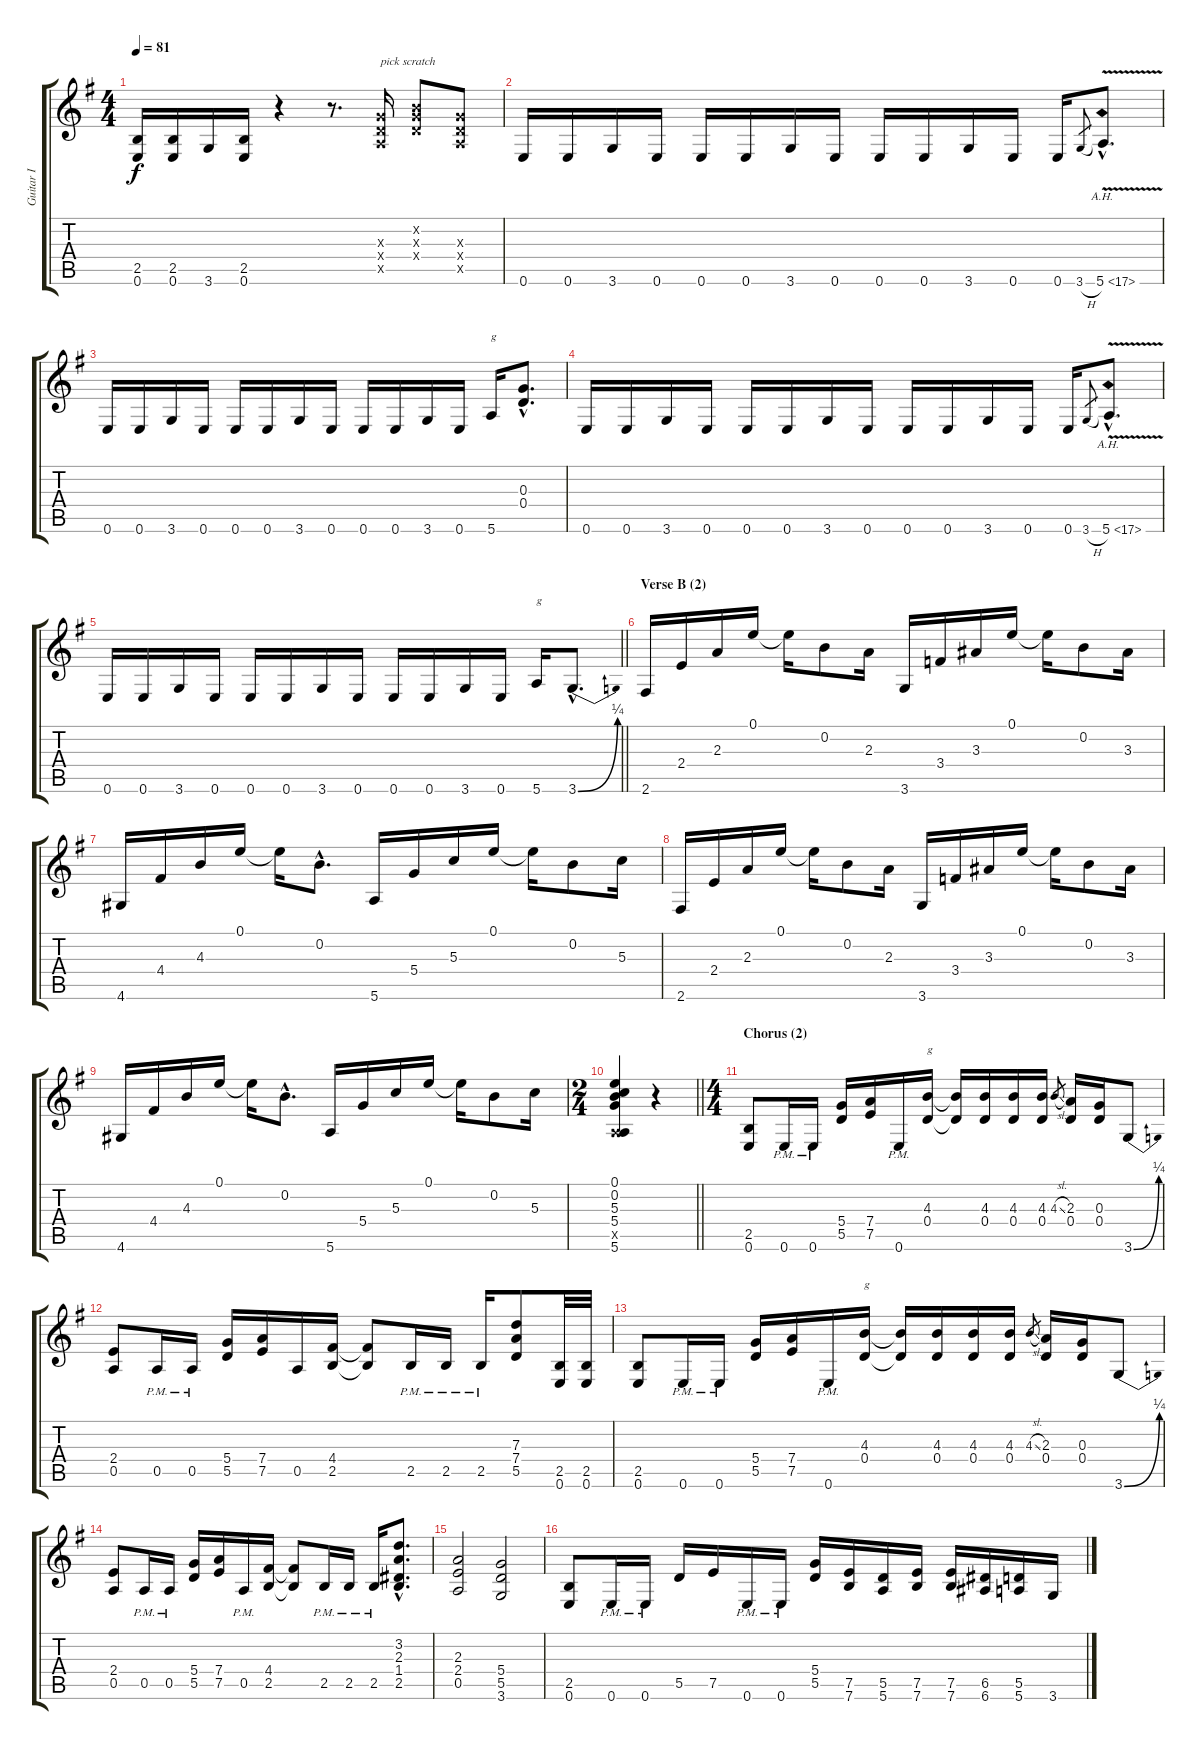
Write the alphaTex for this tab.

\track ("Guitar I" "Guitar I") {instrument distortionguitar}
\staff {score tabs}
\tuning (E4 B3 G3 D3 A2 E2) {hide}
\ts (4 4)
\tempo 81
\clef g2
\ks g
(2.5 0.6).16{dy f} (2.5 0.6).16 3.6.16 (2.5 0.6).16 r.4 r.8{d} (0.3{x} 0.4{x} 0.5{x}).16{txt "pick scratch"} (0.2{x} 0.3{x} 0.4{x}).8 (0.3{x} 0.4{x} 0.5{x}).8 |
0.6.16 0.6.16 3.6.16 0.6.16 0.6.16 0.6.16 3.6.16 0.6.16 0.6.16 0.6.16 3.6.16 0.6.16 0.6.16 3.6{h}.8{gr} 5.6{ah 12 v hac}.8{d} |
0.6.16 0.6.16 3.6.16 0.6.16 0.6.16 0.6.16 3.6.16 0.6.16 0.6.16 0.6.16 3.6.16 0.6.16 5.6.16{txt "g"} (0.3{hac} 0.4{hac}).8{d} |
0.6.16 0.6.16 3.6.16 0.6.16 0.6.16 0.6.16 3.6.16 0.6.16 0.6.16 0.6.16 3.6.16 0.6.16 0.6.16 3.6{h}.8{gr} 5.6{ah 12 v hac}.8{d} |
\barLineRight lightlight
0.6.16 0.6.16 3.6.16 0.6.16 0.6.16 0.6.16 3.6.16 0.6.16 0.6.16 0.6.16 3.6.16 0.6.16 5.6.16{txt "g"} 3.6{be (bend 0 0 60 1) hac}.8{d} |
\section ("" "Verse B (2)")
2.6.16 2.4.16 2.3.16 0.1.16 0.1{t}.16 0.2.8 2.3.16 3.6.16 3.4.16 3.3.16 0.1.16 0.1{t}.16 0.2.8 3.3.16 |
4.6.16 4.4.16 4.3.16 0.1.16 0.1{t}.16 0.2{hac}.8{d} 5.6.16 5.4.16 5.3.16 0.1.16 0.1{t}.16 0.2.8 5.3.16 |
2.6.16 2.4.16 2.3.16 0.1.16 0.1{t}.16 0.2.8 2.3.16 3.6.16 3.4.16 3.3.16 0.1.16 0.1{t}.16 0.2.8 3.3.16 |
4.6.16 4.4.16 4.3.16 0.1.16 0.1{t}.16 0.2{hac}.8{d} 5.6.16 5.4.16 5.3.16 0.1.16 0.1{t}.16 0.2.8 5.3.16 |
\ts (2 4)
\barLineRight lightlight
(0.1 0.2 5.3 5.4 0.5{x} 5.6).4 r.4 |
\ts (4 4)
\section ("" "Chorus (2)")
(2.5 0.6).8 0.6{pm}.16 0.6{pm}.16 (5.4 5.5).16 (7.4 7.5).16 0.6{pm}.16 (4.3 0.4).16{txt "g"} (4.3{t} 0.4{t}).16 (4.3 0.4).16 (4.3 0.4).16 (4.3 0.4).16 4.3{sl}.8{gr} (2.3 0.4).16 (0.3 0.4).16 3.6{be (bend 0 0 60 1)}.8 |
(2.4 0.5).8 0.5{pm}.16 0.5{pm}.16 (5.4 5.5).16 (7.4 7.5).16 0.5.16 (4.4 2.5).16 (4.4{t} 2.5{t}).8 2.5{pm}.16 2.5{pm}.16 2.5{pm}.16 (7.3 7.4 5.5).8 (2.5 0.6).32 (2.5 0.6).32 |
(2.5 0.6).8 0.6{pm}.16 0.6{pm}.16 (5.4 5.5).16 (7.4 7.5).16 0.6{pm}.16 (4.3 0.4).16{txt "g"} (4.3{t} 0.4{t}).16 (4.3 0.4).16 (4.3 0.4).16 (4.3 0.4).16 4.3{sl}.8{gr} (2.3 0.4).16 (0.3 0.4).16 3.6{be (bend 0 0 60 1)}.8 |
(2.4 0.5).8 0.5{pm}.16 0.5{pm}.16 (5.4 5.5).16 (7.4 7.5).16 0.5{pm}.16 (4.4 2.5).16 (4.4{t} 2.5{t}).8 2.5{pm}.16 2.5{pm}.16 2.5{pm}.16 (3.2{hac} 2.3{hac} 1.4{hac} 2.5{hac}).8{d} |
(2.3 2.4 0.5).2 (5.4 5.5 3.6).2 |
(2.5 0.6).8 0.6{pm}.16 0.6{pm}.16 5.5.16 7.5.16 0.6{pm}.16 0.6{pm}.16 (5.4 5.5).16 (7.5 7.6).16 (5.5 5.6).16 (7.5 7.6).16 (7.5 7.6).16 (6.5 6.6).16 (5.5 5.6).16 3.6.16
